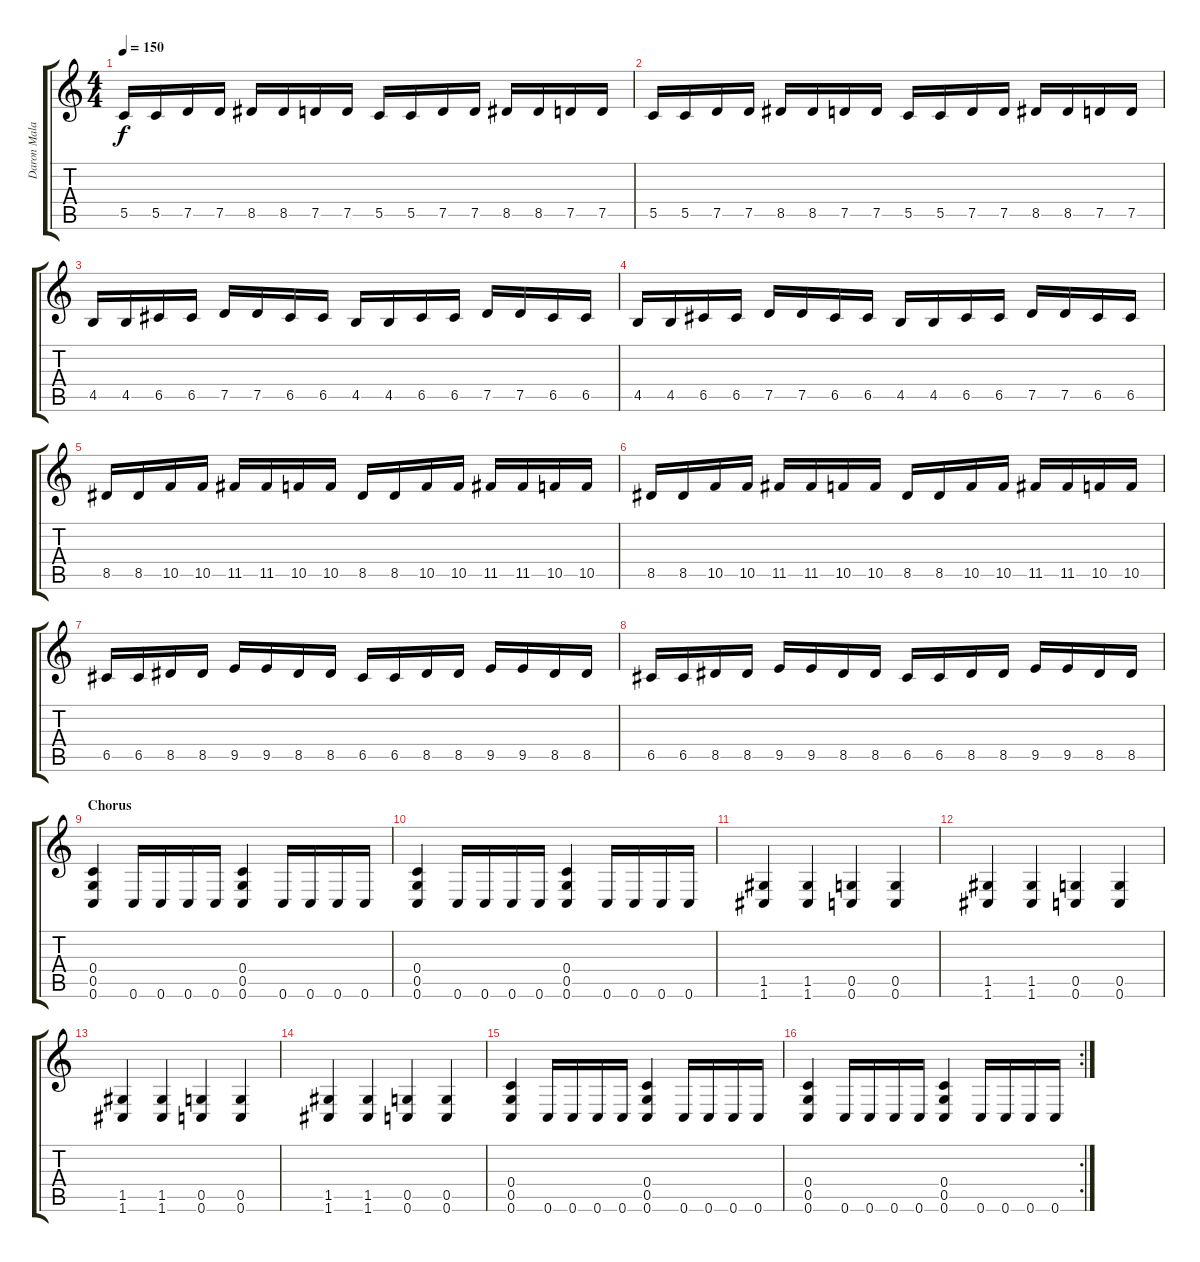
\track ("Daron Malakian" "Daron Mala") {instrument distortionguitar}
\staff {score tabs}
\tuning (D4 A3 F3 C3 G2 C2) {hide}
\ts (4 4)
\tempo 150
\clef g2
\ks c
5.5.16{dy f} 5.5.16 7.5.16 7.5.16 8.5.16 8.5.16 7.5.16 7.5.16 5.5.16 5.5.16 7.5.16 7.5.16 8.5.16 8.5.16 7.5.16 7.5.16 |
5.5.16 5.5.16 7.5.16 7.5.16 8.5.16 8.5.16 7.5.16 7.5.16 5.5.16 5.5.16 7.5.16 7.5.16 8.5.16 8.5.16 7.5.16 7.5.16 |
4.5.16 4.5.16 6.5.16 6.5.16 7.5.16 7.5.16 6.5.16 6.5.16 4.5.16 4.5.16 6.5.16 6.5.16 7.5.16 7.5.16 6.5.16 6.5.16 |
4.5.16 4.5.16 6.5.16 6.5.16 7.5.16 7.5.16 6.5.16 6.5.16 4.5.16 4.5.16 6.5.16 6.5.16 7.5.16 7.5.16 6.5.16 6.5.16 |
8.5.16 8.5.16 10.5.16 10.5.16 11.5.16 11.5.16 10.5.16 10.5.16 8.5.16 8.5.16 10.5.16 10.5.16 11.5.16 11.5.16 10.5.16 10.5.16 |
8.5.16 8.5.16 10.5.16 10.5.16 11.5.16 11.5.16 10.5.16 10.5.16 8.5.16 8.5.16 10.5.16 10.5.16 11.5.16 11.5.16 10.5.16 10.5.16 |
6.5.16 6.5.16 8.5.16 8.5.16 9.5.16 9.5.16 8.5.16 8.5.16 6.5.16 6.5.16 8.5.16 8.5.16 9.5.16 9.5.16 8.5.16 8.5.16 |
6.5.16 6.5.16 8.5.16 8.5.16 9.5.16 9.5.16 8.5.16 8.5.16 6.5.16 6.5.16 8.5.16 8.5.16 9.5.16 9.5.16 8.5.16 8.5.16 |
\section ("" "Chorus")
(0.4 0.5 0.6).4 0.6.16 0.6.16 0.6.16 0.6.16 (0.4 0.5 0.6).4 0.6.16 0.6.16 0.6.16 0.6.16 |
(0.4 0.5 0.6).4 0.6.16 0.6.16 0.6.16 0.6.16 (0.4 0.5 0.6).4 0.6.16 0.6.16 0.6.16 0.6.16 |
(1.5 1.6).4 (1.5 1.6).4 (0.5 0.6).4 (0.5 0.6).4 |
(1.5 1.6).4 (1.5 1.6).4 (0.5 0.6).4 (0.5 0.6).4 |
(1.5 1.6).4 (1.5 1.6).4 (0.5 0.6).4 (0.5 0.6).4 |
(1.5 1.6).4 (1.5 1.6).4 (0.5 0.6).4 (0.5 0.6).4 |
(0.4 0.5 0.6).4 0.6.16 0.6.16 0.6.16 0.6.16 (0.4 0.5 0.6).4 0.6.16 0.6.16 0.6.16 0.6.16 |
\rc 2
(0.4 0.5 0.6).4 0.6.16 0.6.16 0.6.16 0.6.16 (0.4 0.5 0.6).4 0.6.16 0.6.16 0.6.16 0.6.16
